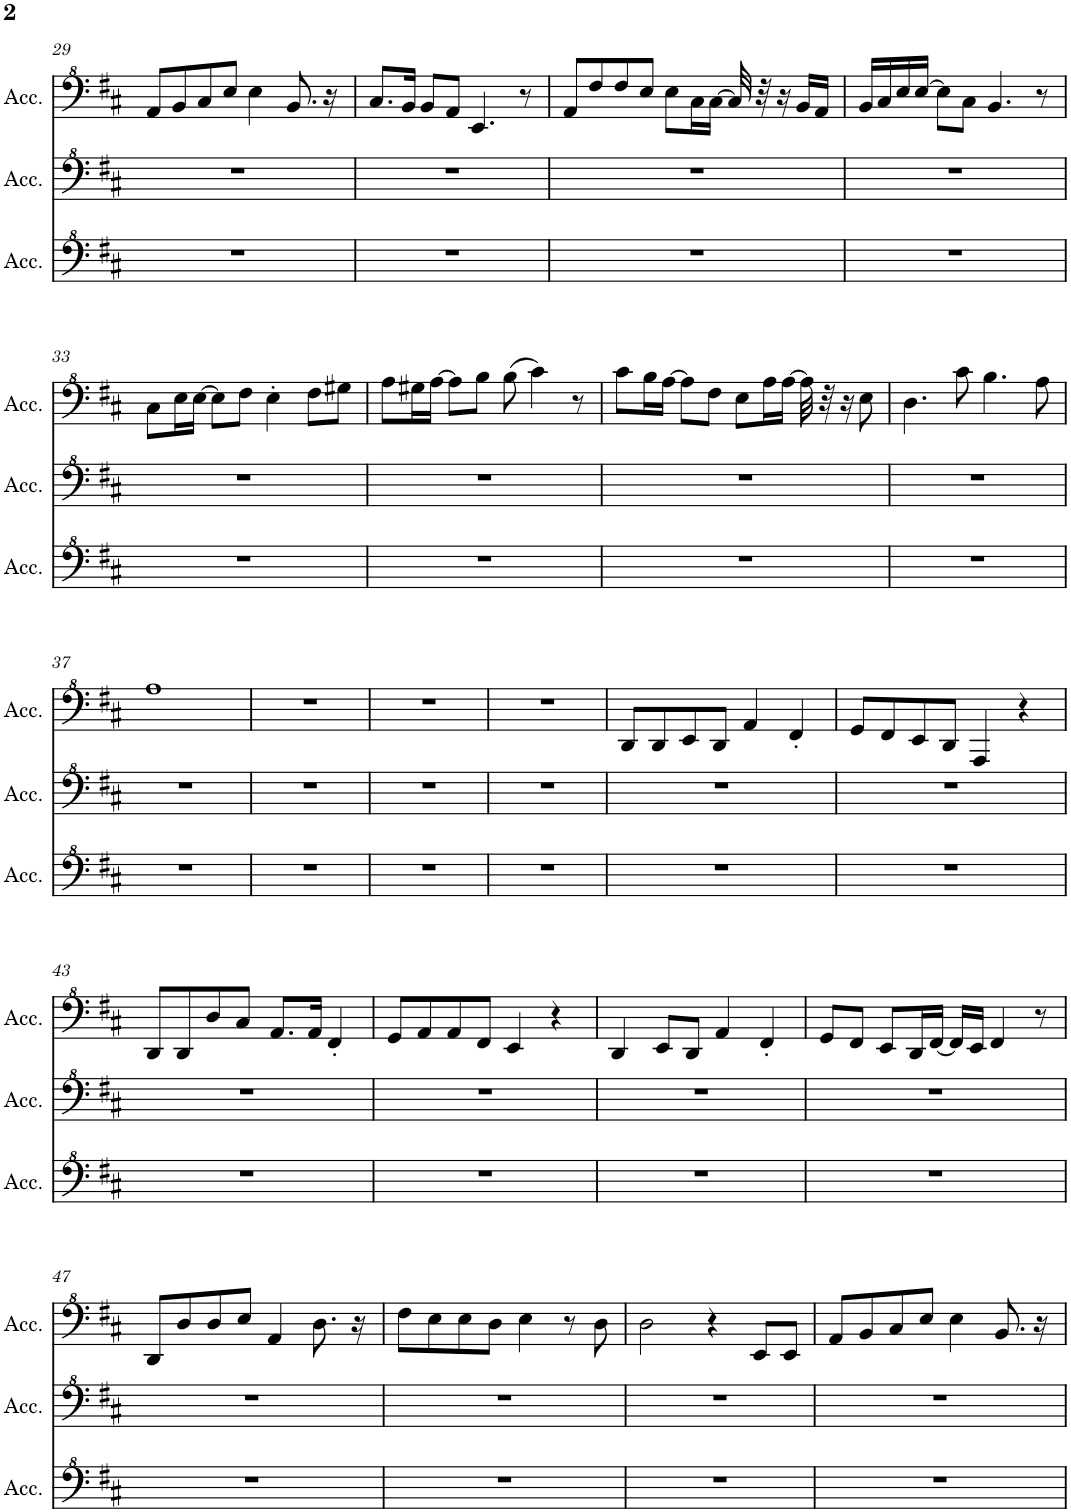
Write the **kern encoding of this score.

**kern	**kern	**kern
*part3	*part2	*part1
*staff3	*staff2	*staff1
*I"手风琴	*I"手风琴	*I"手风琴
!!LO:PB:g=z
*clefF^4	*clefF^4	*clefF^4
*k[f#c#]	*k[f#c#]	*k[f#c#]
*M4/4	*M4/4	*M4/4
=29	=29	=29
1r	1r	8A/L
.	.	8B/
.	.	8c#/
.	.	8e/J
.	.	4e\
.	.	8.B/
.	.	16r
=30	=30	=30
1r	1r	8.c#/L
.	.	16B/Jk
.	.	8B/L
.	.	8A/J
.	.	4.E/
.	.	8r
=31	=31	=31
1r	1r	8A/L
.	.	8f#/
.	.	8f#/
.	.	8e/J
.	.	8e\L
.	.	16c#\L
.	.	[16c#\JJ
.	.	32c#/]
.	.	32r
.	.	16r
.	.	16B/LL
.	.	16A/JJ
=32	=32	=32
1r	1r	16B/LL
.	.	16c#/
.	.	16e/
.	.	[16e/JJ
.	.	8e\L]
.	.	8c#\J
.	.	4.B/
.	.	8r
!!LO:LB:g=z
=33	=33	=33
1r	1r	8c#\L
.	.	16e\L
.	.	[16e\JJ
.	.	8e\L]
.	.	8f#\J
.	.	4e'\
.	.	8f#\L
.	.	8g#X\J
=34	=34	=34
1r	1r	8a\L
.	.	16g#X\L
.	.	[16a\JJ
.	.	8a\L]
.	.	8b\J
.	.	(8b\
.	.	4cc#\)
.	.	8r
=35	=35	=35
1r	1r	8cc#\L
.	.	16b\L
.	.	[16a\JJ
.	.	8a\L]
.	.	8f#\J
.	.	8e\L
.	.	16a\L
.	.	[16a\JJ
.	.	32a\]
.	.	32r
.	.	16r
.	.	8e\
=36	=36	=36
1r	1r	4.d\
.	.	8cc#\
.	.	4.b\
.	.	8a\
!!LO:LB:g=z
=37	=37	=37
1r	1r	1a
=38	=38	=38
1r	1r	1r
=39	=39	=39
1r	1r	1r
=40	=40	=40
1r	1r	1r
=41	=41	=41
1r	1r	8D/L
.	.	8D/
.	.	8E/
.	.	8D/J
.	.	4A/
.	.	4F#'/
=42	=42	=42
1r	1r	8G/L
.	.	8F#/
.	.	8E/
.	.	8D/J
.	.	4AA/
.	.	4r
!!LO:LB:g=z
=43	=43	=43
1r	1r	8D/L
.	.	8D/
.	.	8d/
.	.	8c#/J
.	.	8.A/L
.	.	16A/Jk
.	.	4F#'/
=44	=44	=44
1r	1r	8G/L
.	.	8A/
.	.	8A/
.	.	8F#/J
.	.	4E/
.	.	4r
=45	=45	=45
1r	1r	4D/
.	.	8E/L
.	.	8D/J
.	.	4A/
.	.	4F#'/
=46	=46	=46
1r	1r	8G/L
.	.	8F#/J
.	.	8E/L
.	.	16D/L
.	.	[16F#/JJ
.	.	16F#/LL]
.	.	16E/JJ
.	.	4F#/
.	.	8r
!!LO:LB:g=z
=47	=47	=47
1r	1r	8D/L
.	.	8d/
.	.	8d/
.	.	8e/J
.	.	4A/
.	.	8.d\
.	.	16r
=48	=48	=48
1r	1r	8f#\L
.	.	8e\
.	.	8e\
.	.	8d\J
.	.	4e\
.	.	8r
.	.	8d\
=49	=49	=49
1r	1r	2d\
.	.	4r
.	.	8E/L
.	.	8E/J
=50	=50	=50
1r	1r	8A/L
.	.	8B/
.	.	8c#/
.	.	8e/J
.	.	4e\
.	.	8.B/
.	.	16r
=	=	=
*-	*-	*-
